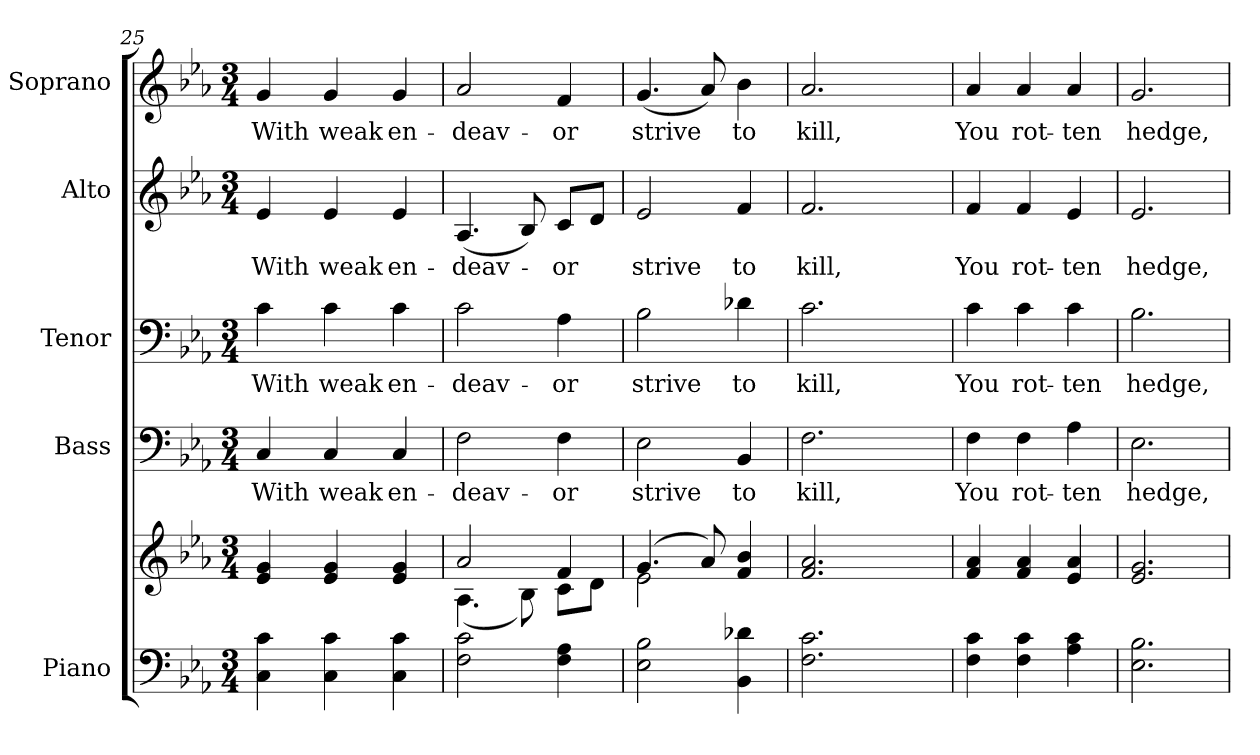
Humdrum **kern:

**kern	**kern	**kern	**text	**kern	**text	**kern	**text	**kern	**text
*part5	*part5	*part4	*part4	*part3	*part3	*part2	*part2	*part1	*part1
*staff6	*staff5	*staff4	*staff4	*staff3	*staff3	*staff2	*staff2	*staff1	*staff1
*I"Piano	*	*I"Bass	*	*I"Tenor	*	*I"Alto	*	*I"Soprano	*
*I'Pno.	*	*I'B.	*	*I'T.	*	*I'A.	*	*I'S.	*
!!LO:PB:g=z
*clefF4	*clefG2	*clefF4	*	*clefF4	*	*clefG2	*	*clefG2	*
*k[b-e-a-]	*k[b-e-a-]	*k[b-e-a-]	*	*k[b-e-a-]	*	*k[b-e-a-]	*	*k[b-e-a-]	*
*E-:	*E-:	*E-:	*	*E-:	*	*E-:	*	*E-:	*
*M3/4	*M3/4	*M3/4	*	*M3/4	*	*M3/4	*	*M3/4	*
=25	=25	=25	=25	=25	=25	=25	=25	=25	=25
*	*^	*	*	*	*	*	*	*	*
!	!	!	!	!LO:LY:b:color=#000000	!	!	!	!	!	!
!	!	!	!	!	!	!LO:LY:b:color=#000000	!	!	!	!
!	!	!	!	!	!	!	!	!LO:LY:b:color=#000000	!	!
!	!	!	!	!	!	!	!	!	!	!LO:LY:b:color=#000000
4Ci\ 4ci	4e-i/ 4gi	4ryy	4Ci/	With	4ci\	With	4e-i/	With	4gi/	With
!	!	!	!	!LO:LY:b:color=#000000	!	!	!	!	!	!
!	!	!	!	!	!	!LO:LY:b:color=#000000	!	!	!	!
!	!	!	!	!	!	!	!	!LO:LY:b:color=#000000	!	!
!	!	!	!	!	!	!	!	!	!	!LO:LY:b:color=#000000
4Ci\ 4ci	4e-i/ 4gi	4ryy	4Ci/	weak	4ci\	weak	4e-i/	weak	4gi/	weak
!	!	!	!	!LO:LY:b:color=#000000	!	!	!	!	!	!
!	!	!	!	!	!	!LO:LY:b:color=#000000	!	!	!	!
!	!	!	!	!	!	!	!	!LO:LY:b:color=#000000	!	!
!	!	!	!	!	!	!	!	!	!	!LO:LY:b:color=#000000
4Ci\ 4ci	4e-i/ 4gi	4ryy	4Ci/	en-	4ci\	en-	4e-i/	en-	4gi/	en-
=26	=26	=26	=26	=26	=26	=26	=26	=26	=26	=26
!	!	!	!	!LO:LY:b:color=#000000	!	!	!	!	!	!
!	!	!	!	!	!	!LO:LY:b:color=#000000	!	!	!	!
!	!	!	!	!	!	!	!	!LO:LY:b:color=#000000	!	!
!	!	!	!	!	!	!	!	!	!	!LO:LY:b:color=#000000
2Fi\ 2ci	2a-i/	(4.A-i\	2Fi\	-deav-	2ci\	-deav-	(4.A-i/	-deav-	2a-i/	-deav-
.	.	8B-i\)	.	.	.	.	8B-i/)	.	.	.
!	!	!	!	!LO:LY:b:color=#000000	!	!	!	!	!	!
!	!	!	!	!	!	!LO:LY:b:color=#000000	!	!	!	!
!	!	!	!	!	!	!	!	!LO:LY:b:color=#000000	!	!
!	!	!	!	!	!	!	!	!	!	!LO:LY:b:color=#000000
4Fi\ 4A-i	4fi/	8ci\L	4Fi\	-or	4A-i\	-or	8ci/L	-or	4fi/	-or
.	.	8di\J	.	.	.	.	8di/J	.	.	.
=27	=27	=27	=27	=27	=27	=27	=27	=27	=27	=27
!	!	!	!	!LO:LY:b:color=#000000	!	!	!	!	!	!
!	!	!	!	!	!	!LO:LY:b:color=#000000	!	!	!	!
!	!	!	!	!	!	!	!	!LO:LY:b:color=#000000	!	!
!	!	!	!	!	!	!	!	!	!	!LO:LY:b:color=#000000
2E-i\ 2B-i	(4.gi/	2e-i\	2E-i\	strive	2B-i\	strive	2e-i/	strive	(4.gi/	strive
.	8a-i/)	.	.	.	.	.	.	.	8a-i/)	.
!	!	!	!	!LO:LY:b:color=#000000	!	!	!	!	!	!
!	!	!	!	!	!	!LO:LY:b:color=#000000	!	!	!	!
!	!	!	!	!	!	!	!	!LO:LY:b:color=#000000	!	!
!	!	!	!	!	!	!	!	!	!	!LO:LY:b:color=#000000
4BB-i\ 4d-Xi	4fi/ 4b-i	4ryy	4BB-i/	to	4d-Xi\	to	4fi/	to	4b-i\	to
=28	=28	=28	=28	=28	=28	=28	=28	=28	=28	=28
!	!	!	!	!LO:LY:b:color=#000000	!	!	!	!	!	!
!	!	!	!	!	!	!LO:LY:b:color=#000000	!	!	!	!
!	!	!	!	!	!	!	!	!LO:LY:b:color=#000000	!	!
!	!	!	!	!	!	!	!	!	!	!LO:LY:b:color=#000000
2.Fi\ 2.ci	2.fi/ 2.a-i	4ryy	2.Fi\	kill,	2.ci\	kill,	2.fi/	kill,	2.a-i/	kill,
.	.	4ryy	.	.	.	.	.	.	.	.
.	.	4ryy	.	.	.	.	.	.	.	.
=29	=29	=29	=29	=29	=29	=29	=29	=29	=29	=29
!	!	!	!	!LO:LY:b:color=#000000	!	!	!	!	!	!
!	!	!	!	!	!	!LO:LY:b:color=#000000	!	!	!	!
!	!	!	!	!	!	!	!	!LO:LY:b:color=#000000	!	!
!	!	!	!	!	!	!	!	!	!	!LO:LY:b:color=#000000
4Fi\ 4ci	4fi/ 4a-i	4ryy	4Fi\	You	4ci\	You	4fi/	You	4a-i/	You
!	!	!	!	!LO:LY:b:color=#000000	!	!	!	!	!	!
!	!	!	!	!	!	!LO:LY:b:color=#000000	!	!	!	!
!	!	!	!	!	!	!	!	!LO:LY:b:color=#000000	!	!
!	!	!	!	!	!	!	!	!	!	!LO:LY:b:color=#000000
4Fi\ 4ci	4fi/ 4a-i	4ryy	4Fi\	rot-	4ci\	rot-	4fi/	rot-	4a-i/	rot-
!	!	!	!	!LO:LY:b:color=#000000	!	!	!	!	!	!
!	!	!	!	!	!	!LO:LY:b:color=#000000	!	!	!	!
!	!	!	!	!	!	!	!	!LO:LY:b:color=#000000	!	!
!	!	!	!	!	!	!	!	!	!	!LO:LY:b:color=#000000
4A-i\ 4ci	4e-i/ 4a-i	4ryy	4A-i\	-ten	4ci\	-ten	4e-i/	-ten	4a-i/	-ten
*	*v	*v	*	*	*	*	*	*	*	*
=30	=30	=30	=30	=30	=30	=30	=30	=30	=30
*	*^	*	*	*	*	*	*	*	*
!	!	!	!	!LO:LY:b:color=#000000	!	!	!	!	!	!
*	*v	*v	*	*	*	*	*	*	*	*
*	*^	*	*	*	*	*	*	*	*
!	!	!	!	!	!	!LO:LY:b:color=#000000	!	!	!	!
*	*v	*v	*	*	*	*	*	*	*	*
*	*^	*	*	*	*	*	*	*	*
!	!	!	!	!	!	!	!	!LO:LY:b:color=#000000	!	!
*	*v	*v	*	*	*	*	*	*	*	*
*	*^	*	*	*	*	*	*	*	*
!	!	!	!	!	!	!	!	!	!	!LO:LY:b:color=#000000
*	*v	*v	*	*	*	*	*	*	*	*
2.E-i\ 2.B-i	2.e-i/ 2.gi	2.E-i\	hedge,	2.B-i\	hedge,	2.e-i/	hedge,	2.gi/	hedge,
=	=	=	=	=	=	=	=	=	=
*-	*-	*-	*-	*-	*-	*-	*-	*-	*-
